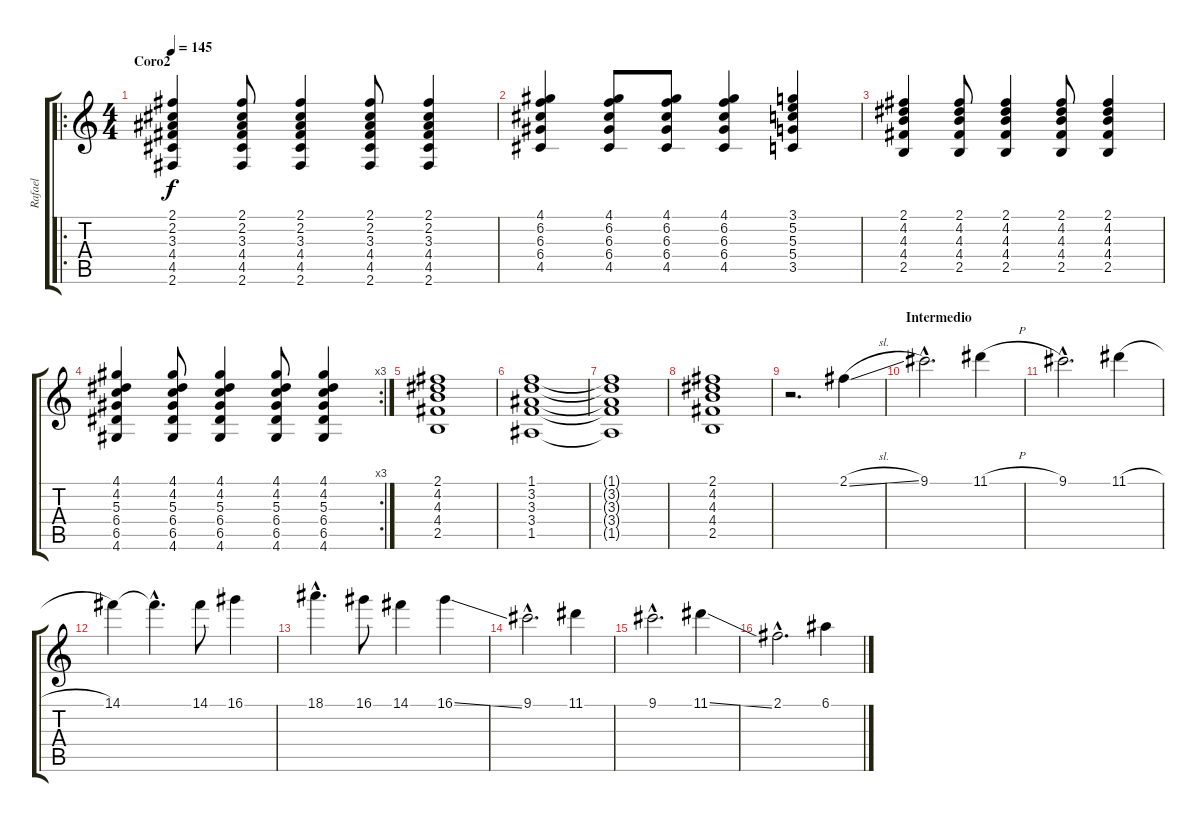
\track ("Rafael" "Rafael") {instrument electricguitarmuted}
\staff {score tabs}
\tuning (E4 B3 G3 D3 A2 E2) {hide}
\ro
\ts (4 4)
\section ("" "Coro2")
\tempo 145
\clef g2
\ks c
(2.1 2.2 3.3 4.4 4.5 2.6).4{dy f volume 11 instrument electricguitarmuted} (2.1 2.2 3.3 4.4 4.5 2.6).8 (2.1 2.2 3.3 4.4 4.5 2.6).4 (2.1 2.2 3.3 4.4 4.5 2.6).8 (2.1 2.2 3.3 4.4 4.5 2.6).4 |
(4.1 6.2 6.3 6.4 4.5).4 (4.1 6.2 6.3 6.4 4.5).8 (4.1 6.2 6.3 6.4 4.5).8 (4.1 6.2 6.3 6.4 4.5).4 (3.1 5.2 5.3 5.4 3.5).4 |
(2.1 4.2 4.3 4.4 2.5).4 (2.1 4.2 4.3 4.4 2.5).8 (2.1 4.2 4.3 4.4 2.5).4 (2.1 4.2 4.3 4.4 2.5).8 (2.1 4.2 4.3 4.4 2.5).4 |
\rc 3
(4.1 4.2 5.3 6.4 6.5 4.6).4 (4.1 4.2 5.3 6.4 6.5 4.6).8 (4.1 4.2 5.3 6.4 6.5 4.6).4 (4.1 4.2 5.3 6.4 6.5 4.6).8 (4.1 4.2 5.3 6.4 6.5 4.6).4 |
(2.1 4.2 4.3 4.4 2.5).1 |
(1.1 3.2 3.3 3.4 1.5).1 |
(1.1{t} 3.2{t} 3.3{t} 3.4{t} 1.5{t}).1 |
(2.1 4.2 4.3 4.4 2.5).1 |
r.2{d instrument distortionguitar} 2.1{sl}.4 |
\section ("" "Intermedio")
9.1{hac}.2{d} 11.1{h}.4 |
9.1{hac}.2{d} 11.1{h}.4 |
14.1.4 14.1{hac t}.4{d} 14.1.8 16.1.4 |
18.1{hac}.4{d} 16.1.8 14.1.4 16.1{ss}.4 |
9.1{hac}.2{d} 11.1.4 |
9.1{hac}.2{d} 11.1{ss}.4 |
2.1{hac}.2{d} 6.1.4
